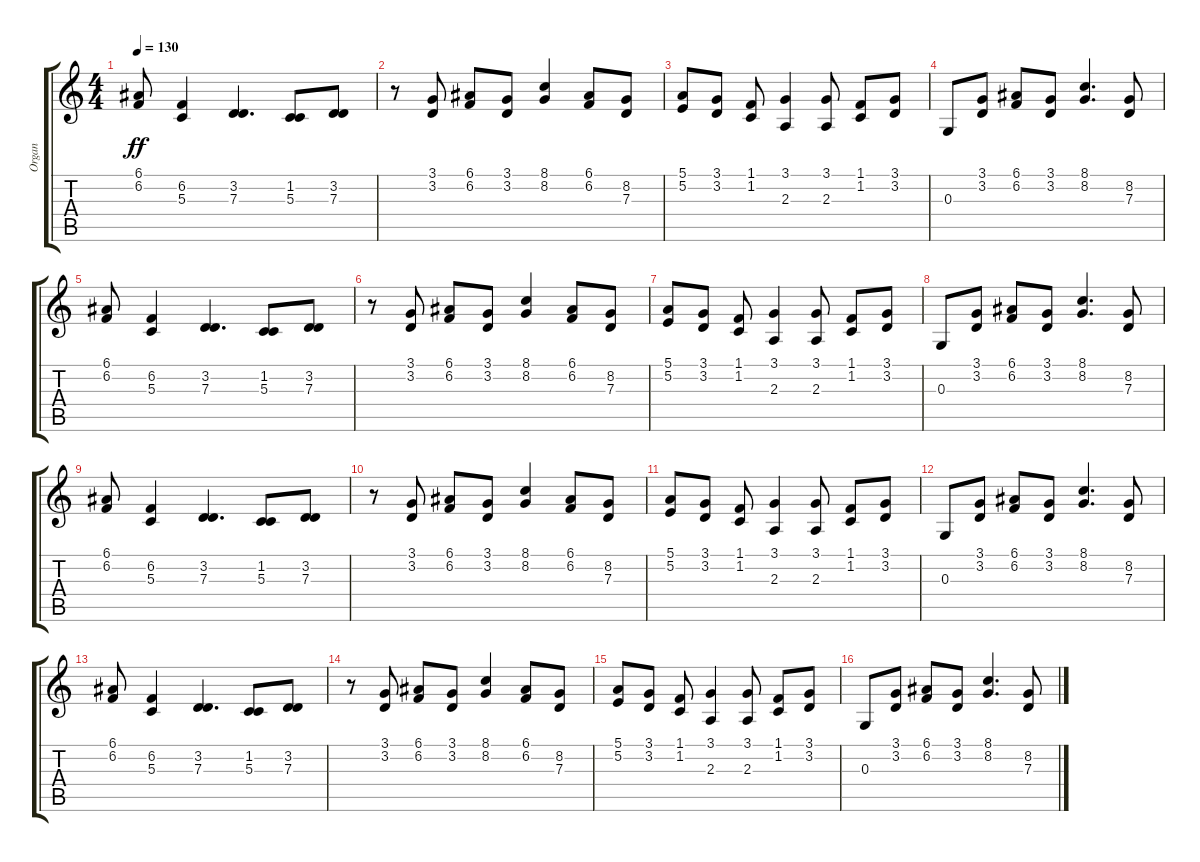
\track ("Organ" "Organ") {instrument drawbarorgan}
\staff {score tabs}
\tuning (E4 B3 G3 D3 A2 E2) {hide}
\ts (4 4)
\tempo 130
\clef g2
\ks c
(6.1 6.2).8{dy ff} (6.2 5.3).4 (3.2 7.3).4{d} (1.2 5.3).8 (3.2 7.3).8 |
r.8 (3.1 3.2).8 (6.1 6.2).8 (3.1 3.2).8 (8.1 8.2).4 (6.1 6.2).8 (8.2 7.3).8 |
(5.1 5.2).8 (3.1 3.2).8 (1.1 1.2).8 (3.1 2.3).4 (3.1 2.3).8 (1.1 1.2).8 (3.1 3.2).8 |
0.3.8 (3.1 3.2).8 (6.1 6.2).8 (3.1 3.2).8 (8.1 8.2).4{d} (8.2 7.3).8 |
(6.1 6.2).8 (6.2 5.3).4 (3.2 7.3).4{d} (1.2 5.3).8 (3.2 7.3).8 |
r.8 (3.1 3.2).8 (6.1 6.2).8 (3.1 3.2).8 (8.1 8.2).4 (6.1 6.2).8 (8.2 7.3).8 |
(5.1 5.2).8 (3.1 3.2).8 (1.1 1.2).8 (3.1 2.3).4 (3.1 2.3).8 (1.1 1.2).8 (3.1 3.2).8 |
0.3.8 (3.1 3.2).8 (6.1 6.2).8 (3.1 3.2).8 (8.1 8.2).4{d} (8.2 7.3).8 |
(6.1 6.2).8 (6.2 5.3).4 (3.2 7.3).4{d} (1.2 5.3).8 (3.2 7.3).8 |
r.8 (3.1 3.2).8 (6.1 6.2).8 (3.1 3.2).8 (8.1 8.2).4 (6.1 6.2).8 (8.2 7.3).8 |
(5.1 5.2).8 (3.1 3.2).8 (1.1 1.2).8 (3.1 2.3).4 (3.1 2.3).8 (1.1 1.2).8 (3.1 3.2).8 |
0.3.8 (3.1 3.2).8 (6.1 6.2).8 (3.1 3.2).8 (8.1 8.2).4{d} (8.2 7.3).8 |
(6.1 6.2).8 (6.2 5.3).4 (3.2 7.3).4{d} (1.2 5.3).8 (3.2 7.3).8 |
r.8 (3.1 3.2).8 (6.1 6.2).8 (3.1 3.2).8 (8.1 8.2).4 (6.1 6.2).8 (8.2 7.3).8 |
(5.1 5.2).8 (3.1 3.2).8 (1.1 1.2).8 (3.1 2.3).4 (3.1 2.3).8 (1.1 1.2).8 (3.1 3.2).8 |
0.3.8 (3.1 3.2).8 (6.1 6.2).8 (3.1 3.2).8 (8.1 8.2).4{d} (8.2 7.3).8
